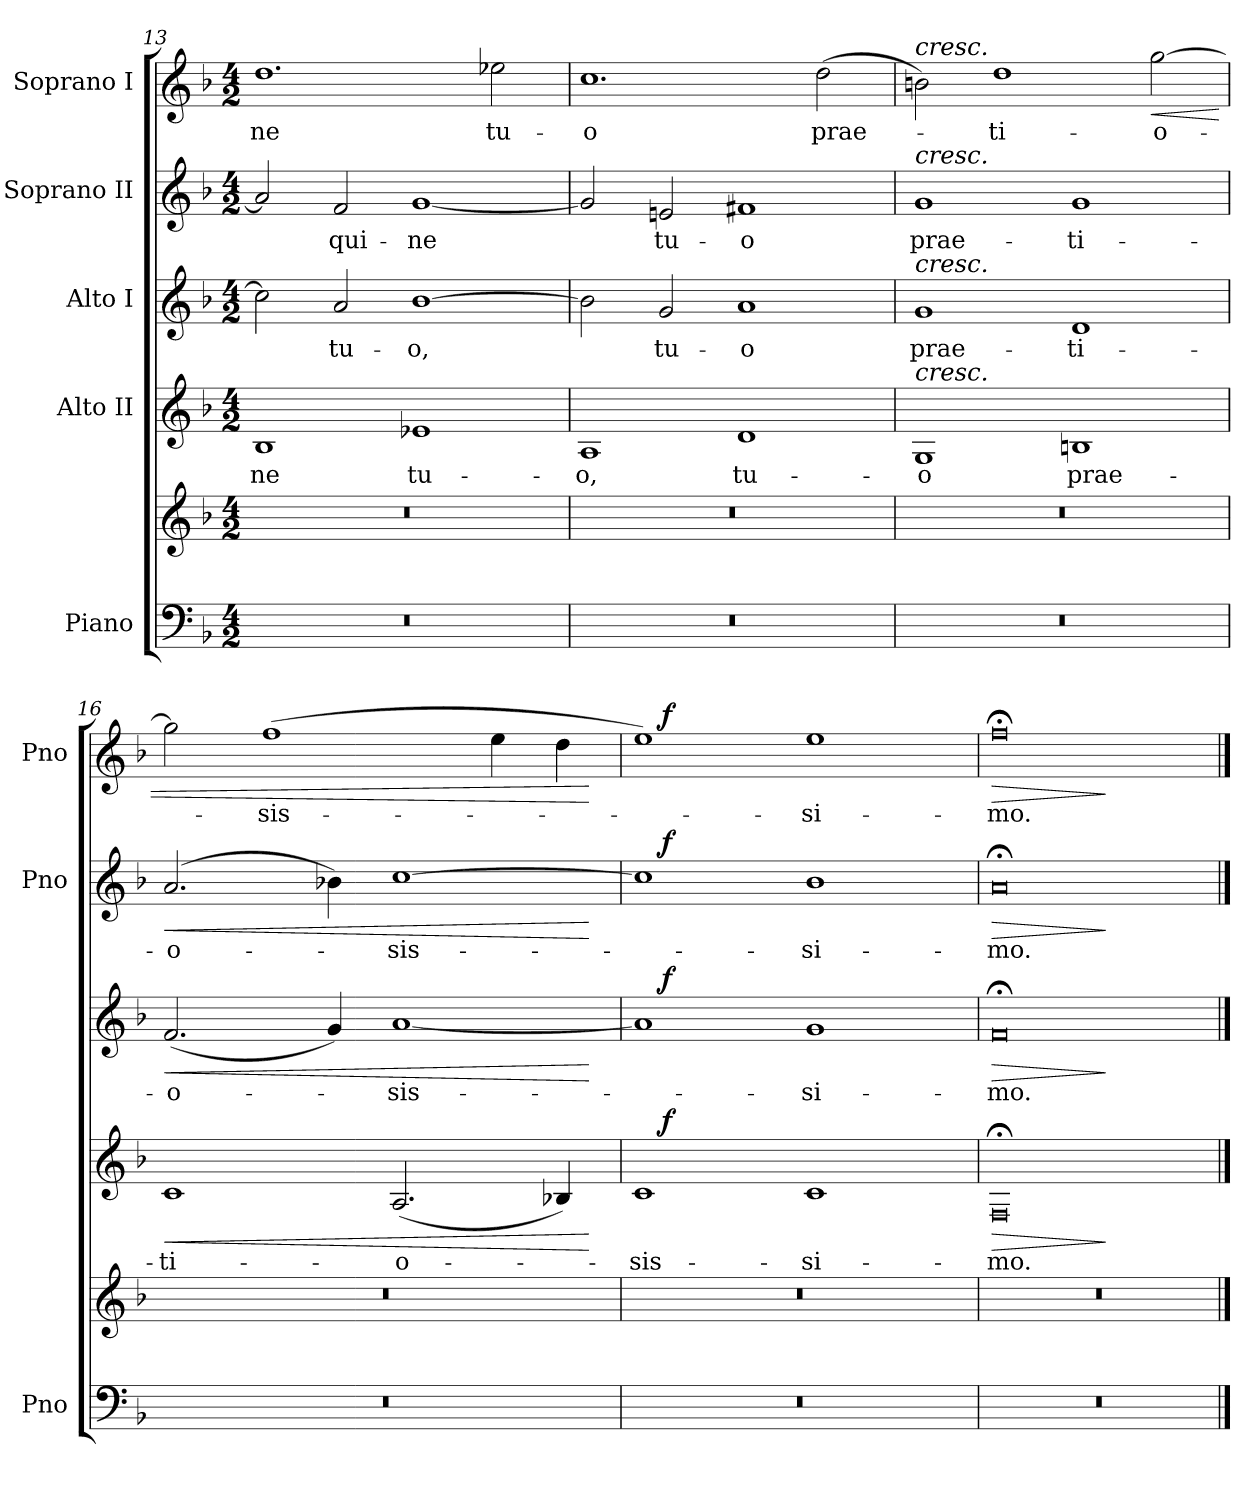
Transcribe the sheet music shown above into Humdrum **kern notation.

**kern	**kern	**kern	**text	**dynam	**kern	**text	**dynam	**kern	**text	**dynam	**kern	**text	**dynam
*part5	*part5	*part4	*part4	*part4	*part3	*part3	*part3	*part2	*part2	*part2	*part1	*part1	*part1
*staff6	*staff5	*staff4	*staff4	*staff4	*staff3	*staff3	*staff3	*staff2	*staff2	*staff2	*staff1	*staff1	*staff1
*I"Piano	*	*I"Alto II	*	*	*I"Alto I	*	*	*I"Soprano II	*	*	*I"Soprano I	*	*
*I'Pno	*	*	*	*	*	*	*	*I'Pno	*	*	*I'Pno	*	*
*clefF4	*clefG2	*clefG2	*	*	*clefG2	*	*	*clefG2	*	*	*clefG2	*	*
*k[b-]	*k[b-]	*k[b-]	*	*	*k[b-]	*	*	*k[b-]	*	*	*k[b-]	*	*
*F:	*F:	*F:	*	*	*F:	*	*	*F:	*	*	*F:	*	*
*M4/2	*M4/2	*M4/2	*	*	*M4/2	*	*	*M4/2	*	*	*M4/2	*	*
=13	=13	=13	=13	=13	=13	=13	=13	=13	=13	=13	=13	=13	=13
0r	0r	1B-	-ne	.	2cc\]	.	.	2a/]	.	.	1.dd	-ne	.
.	.	.	.	.	2a/	tu-	.	2f/	-qui-	.	.	.	.
.	.	1e-X	tu-	.	[1b-	-o,	.	[1g	-ne	.	.	.	.
.	.	.	.	.	.	.	.	.	.	.	2ee-X\	tu-	.
!!LO:PB:g=z
=14	=14	=14	=14	=14	=14	=14	=14	=14	=14	=14	=14	=14	=14
0r	0r	1A	-o,	.	2b-\]	.	.	2g/]	.	.	1.cc	-o	.
.	.	.	.	.	2g/	tu-	.	2en/	tu-	.	.	.	.
.	.	1d	tu-	.	1a	-o	.	1f#X	-o	.	.	.	.
.	.	.	.	.	.	.	.	.	.	.	(2dd\	prae-	.
=15	=15	=15	=15	=15	=15	=15	=15	=15	=15	=15	=15	=15	=15
!	!	!	!	!	!	!	!	!	!	!	!LO:TX:a:i:t=cresc.	!	!
!	!	!	!	!	!	!	!	!LO:TX:a:i:t=cresc.	!	!	!	!	!
!	!	!	!	!	!LO:TX:a:i:t=cresc.	!	!	!	!	!	!	!	!
!	!	!LO:TX:a:i:t=cresc.	!	!	!	!	!	!	!	!	!	!	!
0r	0r	1G	-o	.	1g	prae-	.	1g	prae-	.	2bn\)	.	.
.	.	.	.	.	.	.	.	.	.	.	1dd	-ti-	.
.	.	1Bn	prae-	.	1d	-ti-	.	1g	-ti-	.	.	.	.
!	!	!	!	!	!	!	!	!	!	!	!	!	!LO:HP:b
.	.	.	.	.	.	.	.	.	.	.	[2gg\	-o-	<
=16	=16	=16	=16	=16	=16	=16	=16	=16	=16	=16	=16	=16	=16
!	!	!	!	!LO:HP:b	!	!	!LO:HP:b	!	!	!LO:HP:b	!	!	!
0r	0r	1c	-ti-	<	(2.f/	-o-	<	(2.a/	-o-	<	2gg\]	.	.
.	.	.	.	.	.	.	.	.	.	.	(1ff	-sis-	.
.	.	.	.	.	4g/)	.	.	4b-X\)	.	.	.	.	.
.	.	(2.A/	-o-	.	[1a	-sis-	.	[1cc	-sis-	.	.	.	.
.	.	.	.	.	.	.	.	.	.	.	4ee\	.	.
.	.	4B-X/)	.	.	.	.	.	.	.	.	4dd\	.	.
.	.	.	.	[	.	.	[	.	.	[	.	.	[
=17	=17	=17	=17	=17	=17	=17	=17	=17	=17	=17	=17	=17	=17
*	*	*^	*	*	*^	*	*	*^	*	*	*^	*	*
0r	0r	1c	16ryy	-sis-	.	1a]	16ryy	.	.	1cc]	16ryy	.	.	1ee)	16ryy	.	.
!	!	!	!	!	!LO:DY:a	!	!	!	!LO:DY:a	!	!	!	!LO:DY:a	!	!	!	!LO:DY:a
.	.	.	1ryy	.	f	.	1ryy	.	f	.	1ryy	.	f	.	1ryy	.	f
.	.	1c	.	-si-	.	1g	.	-si-	.	1b-	.	-si-	.	1ee	.	-si-	.
.	.	.	2...ryy	.	.	.	2...ryy	.	.	.	2...ryy	.	.	.	2...ryy	.	.
=18	=18	=18	=18	=18	=18	=18	=18	=18	=18	=18	=18	=18	=18	=18	=18	=18	=18
!	!	!	!	!	!LO:HP:b	!	!	!	!LO:HP:b	!	!	!	!LO:HP:b	!	!	!	!LO:HP:b
*	*	*v	*v	*	*	*	*	*	*	*v	*v	*	*	*v	*v	*	*
*	*	*	*	*	*v	*v	*	*	*	*	*	*	*	*
0r	0r	0F;<	-mo.	>	0f;<	-mo.	>	0a;<	-mo.	>	0ff;<	-mo.	>
.	.	.	.	]	.	.	]	.	.	]	.	.	]
==	==	==	==	==	==	==	==	==	==	==	==	==	==
*-	*-	*-	*-	*-	*-	*-	*-	*-	*-	*-	*-	*-	*-
